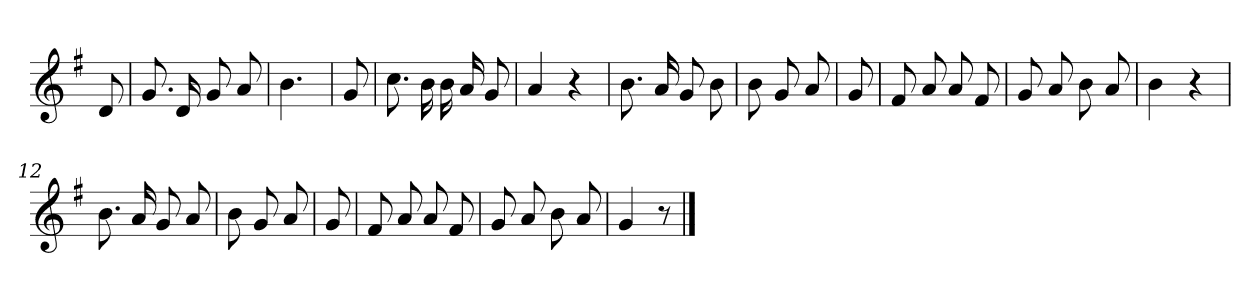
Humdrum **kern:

**kern
*part1
*staff1
*clefG2
*k[f#]
*G:
=
8d
=1
8.g
16d
8g
8a
=2
4.b
=3
8g
=4
8.cc
16b
16b
16a
8g
=5
4a
4r
=6
8.b
16a
8g
8b
=7
8b
8g
8a
=8
8g
=9
8f#
8a
8a
8f#
=10
8g
8a
8b
8a
=11
4b
4r
=12
8.b
16a
8g
8a
=13
8b
8g
8a
=14
8g
=15
8f#
8a
8a
8f#
=16
8g
8a
8b
8a
=17
4g
8r
==
*-
